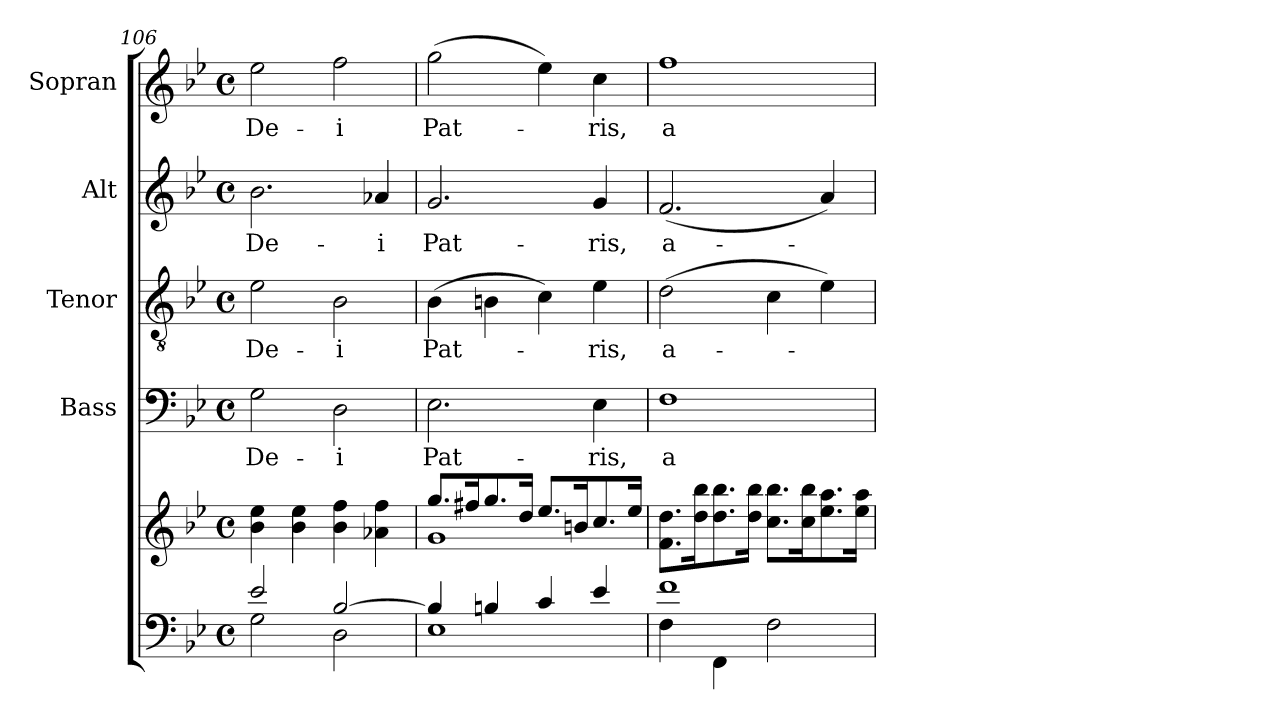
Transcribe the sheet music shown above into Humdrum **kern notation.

**kern	**kern	**kern	**text	**kern	**text	**kern	**text	**kern	**text
*part5	*part5	*part4	*part4	*part3	*part3	*part2	*part2	*part1	*part1
*staff6	*staff5	*staff4	*staff4	*staff3	*staff3	*staff2	*staff2	*staff1	*staff1
*	*	*I"Bass	*	*I"Tenor	*	*I"Alt	*	*I"Sopran	*
*	*	*I'B.	*	*I'T.	*	*I'A.	*	*I'S.	*
*clefF4	*clefG2	*clefF4	*	*clefGv2	*	*clefG2	*	*clefG2	*
*k[b-e-]	*k[b-e-]	*k[b-e-]	*	*k[b-e-]	*	*k[b-e-]	*	*k[b-e-]	*
*B-:	*B-:	*B-:	*	*B-:	*	*B-:	*	*B-:	*
*M4/4	*M4/4	*M4/4	*	*M4/4	*	*M4/4	*	*M4/4	*
*met(c)	*met(c)	*met(c)	*	*met(c)	*	*met(c)	*	*met(c)	*
=106	=106	=106	=106	=106	=106	=106	=106	=106	=106
*^	*	*	*	*	*	*	*	*	*
!	!	!	!	!LO:LY:b	!	!LO:LY:b	!	!LO:LY:b	!	!LO:LY:b
2e-/	2G\	4b-\ 4ee-\	2G\	De-	2e-\	De-	2.b-\	De-	2ee-\	De-
.	.	4b-\ 4ee-\	.	.	.	.	.	.	.	.
!	!	!	!	!LO:LY:b	!	!LO:LY:b	!	!	!	!LO:LY:b
[>2B-/	2D\	4b-\ 4ff\	2D\	-i	2B-\	-i	.	.	2ff\	-i
!	!	!	!	!	!	!	!	!LO:LY:b	!	!
.	.	4a-X\ 4ff\	.	.	.	.	4a-X/	-i	.	.
=107	=107	=107	=107	=107	=107	=107	=107	=107	=107	=107
*	*	*^	*	*	*	*	*	*	*	*
!	!	!	!	!	!LO:LY:b	!	!LO:LY:b	!	!LO:LY:b	!	!LO:LY:b
4B-/]	1E-	8.gg/L	1g	2.E-\	Pat-	(>4B-\	Pat-	2.g/	Pat-	(>2gg\	Pat-
.	.	16ff#X/k	.	.	.	.	.	.	.	.	.
4Bn/	.	8.gg/	.	.	.	4Bn\	.	.	.	.	.
.	.	16dd/Jk	.	.	.	.	.	.	.	.	.
4c/	.	8.ee-/L	.	.	.	4c\)	.	.	.	4ee-\)	.
.	.	16bn/k	.	.	.	.	.	.	.	.	.
!	!	!	!	!	!LO:LY:b	!	!LO:LY:b	!	!LO:LY:b	!	!LO:LY:b
4e-/	.	8.cc/	.	4E-\	-ris,	4e-\	-ris,	4g/	-ris,	4cc\	-ris,
.	.	16ee-/Jk	.	.	.	.	.	.	.	.	.
*	*	*v	*v	*	*	*	*	*	*	*	*
!!LO:PB:g=z
=108	=108	=108	=108	=108	=108	=108	=108	=108	=108	=108
!	!	!	!	!LO:LY:b	!	!LO:LY:b	!	!LO:LY:b	!	!LO:LY:b
1f	4F\	8.f\ 8.dd\L	1F	a-	(>2d\	a-	(<2.f/	a-	1ff	a-
.	.	16dd\ 16bb-\k	.	.	.	.	.	.	.	.
.	4FF\	8.dd\ 8.bb-\	.	.	.	.	.	.	.	.
.	.	16dd\ 16bb-\Jk	.	.	.	.	.	.	.	.
.	2F\	8.cc\ 8.bb-\L	.	.	4c\	.	.	.	.	.
.	.	16cc\ 16bb-\k	.	.	.	.	.	.	.	.
.	.	8.ee-\ 8.aa\	.	.	4e-\)	.	4a/)	.	.	.
.	.	16ee-\ 16aa\Jk	.	.	.	.	.	.	.	.
*v	*v	*	*	*	*	*	*	*	*	*
=	=	=	=	=	=	=	=	=	=
*-	*-	*-	*-	*-	*-	*-	*-	*-	*-
